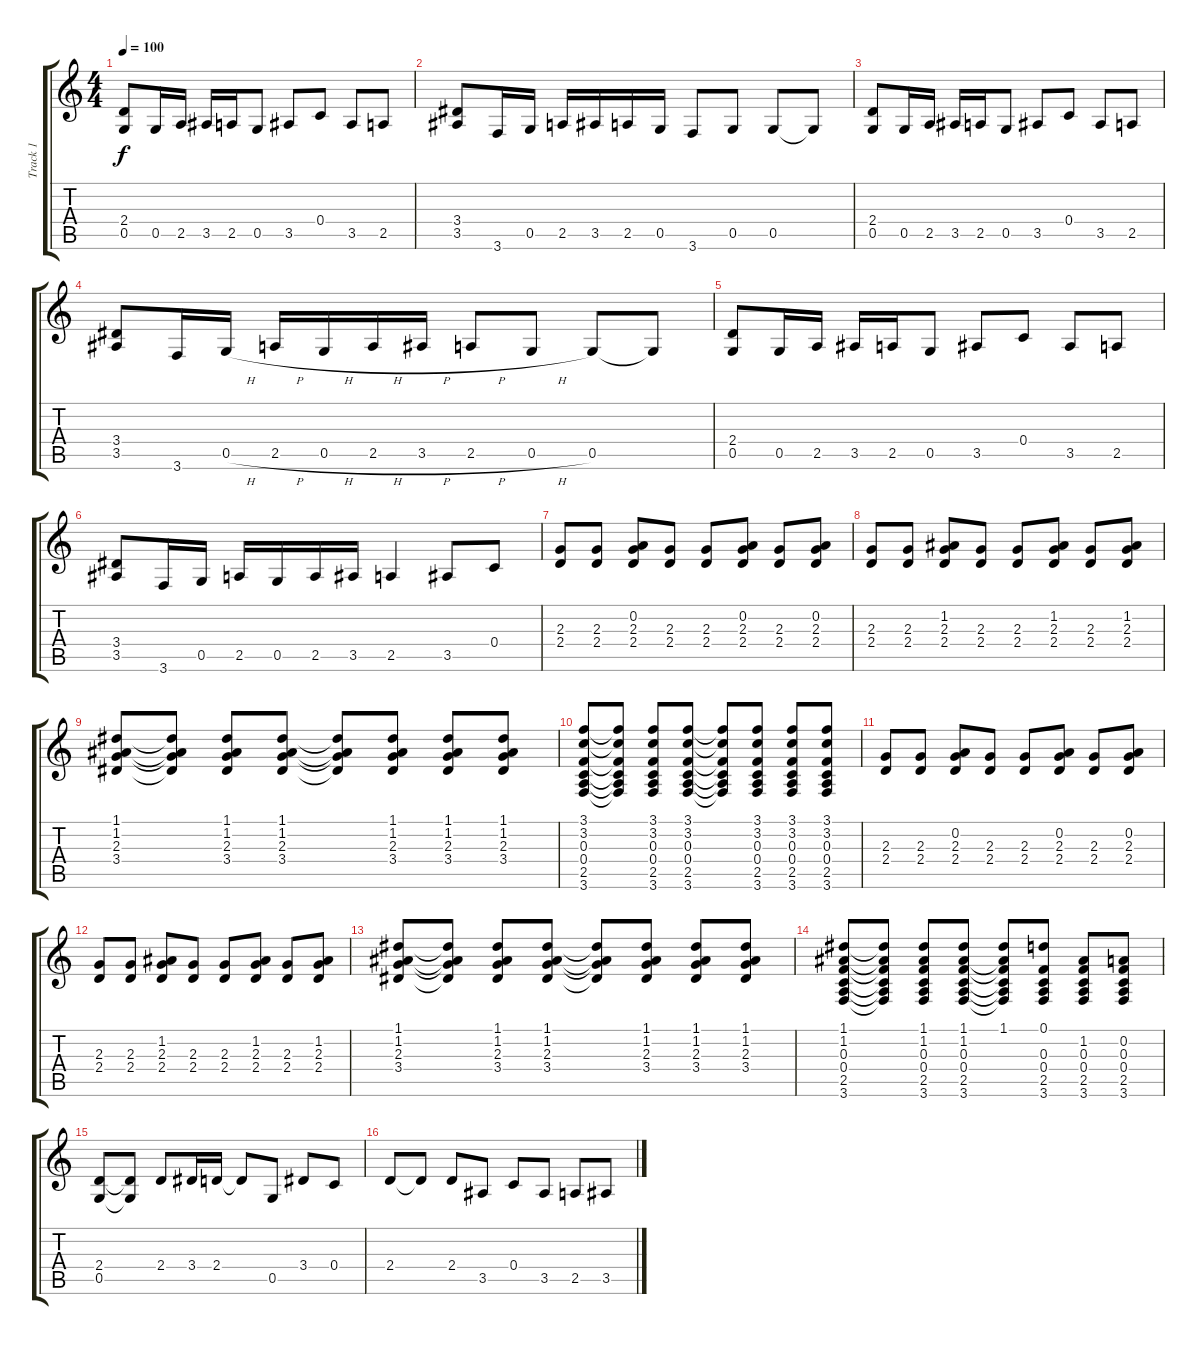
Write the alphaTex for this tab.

\track ("Track 1" "Track 1") {instrument acousticguitarnylon}
\staff {score tabs}
\tuning (D4 A3 F3 C3 G2 D2) {hide}
\ts (4 4)
\tempo 100
\clef g2
\ks c
(2.4 0.5).8{dy f} 0.5.16 2.5.16 3.5.16 2.5.16 0.5.8 3.5.8 0.4.8 3.5.8 2.5.8 |
(3.4 3.5).8 3.6.16 0.5.16 2.5.16 3.5.16 2.5.16 0.5.16 3.6.8 0.5.8 0.5.8 0.5{t}.8 |
(2.4 0.5).8 0.5.16 2.5.16 3.5.16 2.5.16 0.5.8 3.5.8 0.4.8 3.5.8 2.5.8 |
(3.4 3.5).8 3.6.16 0.5{h}.16 2.5{h}.16 0.5{h}.16 2.5{h}.16 3.5{h}.16 2.5{h}.8 0.5{h}.8 0.5.8 0.5{t}.8 |
(2.4 0.5).8 0.5.16 2.5.16 3.5.16 2.5.16 0.5.8 3.5.8 0.4.8 3.5.8 2.5.8 |
(3.4 3.5).8 3.6.16 0.5.16 2.5.16 0.5.16 2.5.16 3.5.16 2.5.4 3.5.8 0.4.8 |
(2.3 2.4).8 (2.3 2.4).8 (0.2 2.3 2.4).8 (2.3 2.4).8 (2.3 2.4).8 (0.2 2.3 2.4).8 (2.3 2.4).8 (0.2 2.3 2.4).8 |
(2.3 2.4).8 (2.3 2.4).8 (1.2 2.3 2.4).8 (2.3 2.4).8 (2.3 2.4).8 (1.2 2.3 2.4).8 (2.3 2.4).8 (1.2 2.3 2.4).8 |
(1.1 1.2 2.3 3.4).8 (1.1{t} 1.2{t} 2.3{t} 3.4{t}).8 (1.1 1.2 2.3 3.4).8 (1.1 1.2 2.3 3.4).8 (1.1{t} 1.2{t} 2.3{t} 3.4{t}).8 (1.1 1.2 2.3 3.4).8 (1.1 1.2 2.3 3.4).8 (1.1 1.2 2.3 3.4).8 |
(3.1 3.2 0.3 0.4 2.5 3.6).8 (3.1{t} 3.2{t} 0.3{t} 0.4{t} 2.5{t} 3.6{t}).8 (3.1 3.2 0.3 0.4 2.5 3.6).8 (3.1 3.2 0.3 0.4 2.5 3.6).8 (3.1{t} 3.2{t} 0.3{t} 0.4{t} 2.5{t} 3.6{t}).8 (3.1 3.2 0.3 0.4 2.5 3.6).8 (3.1 3.2 0.3 0.4 2.5 3.6).8 (3.1 3.2 0.3 0.4 2.5 3.6).8 |
(2.3 2.4).8 (2.3 2.4).8 (0.2 2.3 2.4).8 (2.3 2.4).8 (2.3 2.4).8 (0.2 2.3 2.4).8 (2.3 2.4).8 (0.2 2.3 2.4).8 |
(2.3 2.4).8 (2.3 2.4).8 (1.2 2.3 2.4).8 (2.3 2.4).8 (2.3 2.4).8 (1.2 2.3 2.4).8 (2.3 2.4).8 (1.2 2.3 2.4).8 |
(1.1 1.2 2.3 3.4).8 (1.1{t} 1.2{t} 2.3{t} 3.4{t}).8 (1.1 1.2 2.3 3.4).8 (1.1 1.2 2.3 3.4).8 (1.1{t} 1.2{t} 2.3{t} 3.4{t}).8 (1.1 1.2 2.3 3.4).8 (1.1 1.2 2.3 3.4).8 (1.1 1.2 2.3 3.4).8 |
(1.1 1.2 0.3 0.4 2.5 3.6).8 (1.1{t} 1.2{t} 0.3{t} 0.4{t} 2.5{t} 3.6{t}).8 (1.1 1.2 0.3 0.4 2.5 3.6).8 (1.1 1.2 0.3 0.4 2.5 3.6).8 (1.1 1.2{t} 0.3{t} 0.4{t} 2.5{t} 3.6{t}).8 (0.1 0.3 0.4 2.5 3.6).8 (1.2 0.3 0.4 2.5 3.6).8 (0.2 0.3 0.4 2.5 3.6).8 |
(2.4 0.5).8 (2.4{t} 0.5{t}).8 2.4.8 3.4.16 2.4.16 2.4{t}.8 0.5.8 3.4.8 0.4.8 |
2.4.8 2.4{t}.8 2.4.8 3.5.8 0.4.8 3.5.8 2.5.8 3.5.8
